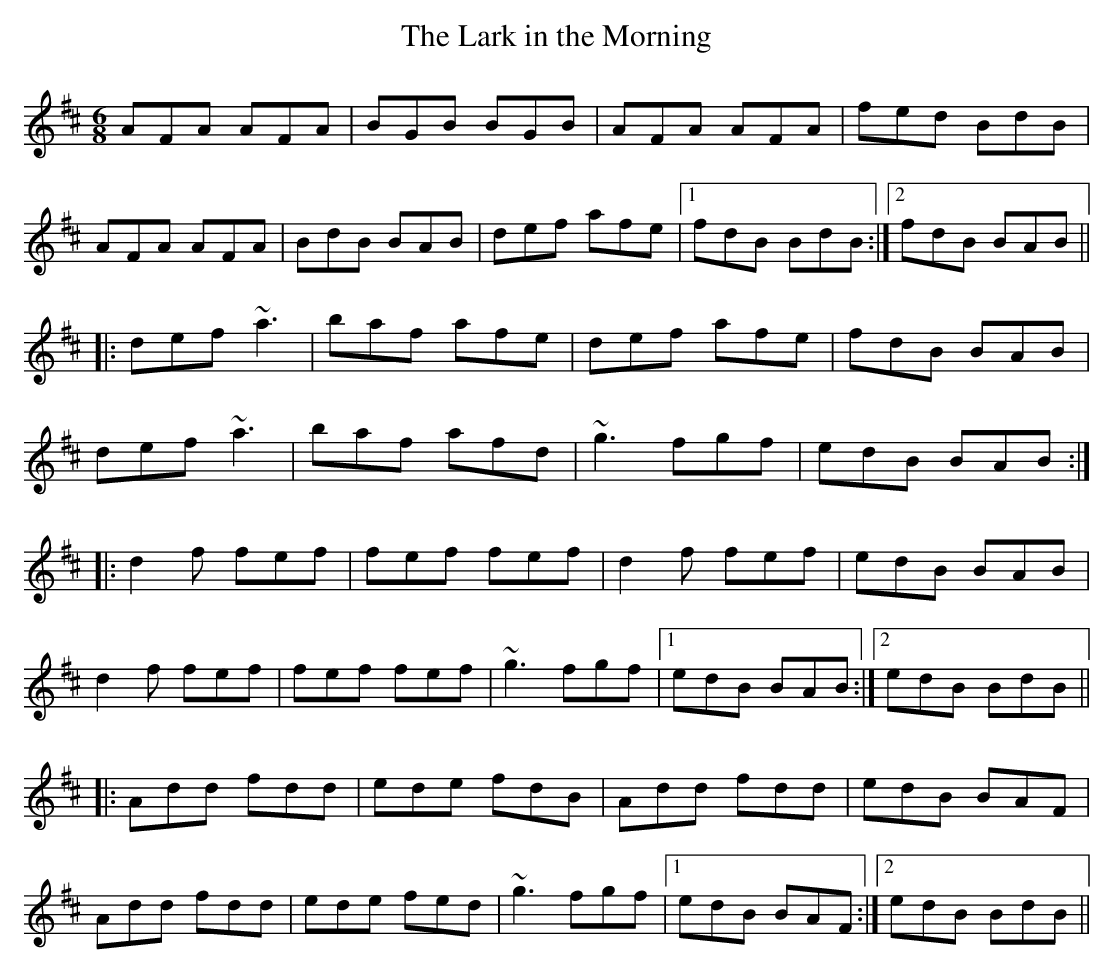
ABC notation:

X:1
T:Lark in the Morning, The
M:6/8
K:D
AFA AFA|BGB BGB| AFA AFA|fed BdB|
AFA AFA|BdB BAB|def afe|1 fdB BdB:|2 fdB BAB||
|:def ~a3|baf afe|def afe|fdB BAB|
def ~a3|baf afd|~g3 fgf|edB BAB:|
|:d2f fef|fef fef|d2f fef|edB BAB|
d2f fef|fef fef|~g3 fgf|1 edB BAB:|2 edB BdB||
|:Add fdd|ede fdB|Add fdd|edB BAF|
Add fdd|ede fed|~g3 fgf|1 edB BAF:|2 edB BdB||
